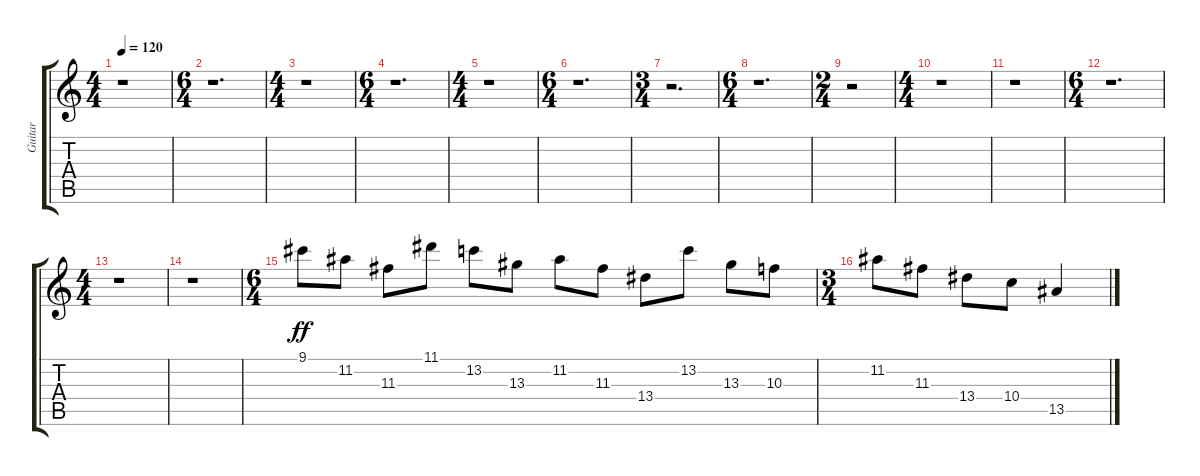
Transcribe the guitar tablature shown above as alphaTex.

\track ("Guitar" "Guitar") {instrument overdrivenguitar}
\staff {score tabs}
\tuning (E4 B3 G3 D3 A2 E2) {hide}
\ts (4 4)
\tempo 120
\clef g2
\ks c
r.1{dy ff} |
\ts (6 4)
r.1{d} |
\ts (4 4)
r.1 |
\ts (6 4)
r.1{d} |
\ts (4 4)
r.1 |
\ts (6 4)
r.1{d} |
\ts (3 4)
r.2{d} |
\ts (6 4)
r.1{d} |
\ts (2 4)
r.2 |
\ts (4 4)
r.1 |
r.1 |
\ts (6 4)
r.1{d} |
\ts (4 4)
r.1 |
r.1 |
\ts (6 4)
9.1.8 11.2.8 11.3.8 11.1.8 13.2.8 13.3.8 11.2.8 11.3.8 13.4.8 13.2.8 13.3.8 10.3.8 |
\ts (3 4)
11.2.8 11.3.8 13.4.8 10.4.8 13.5.4
